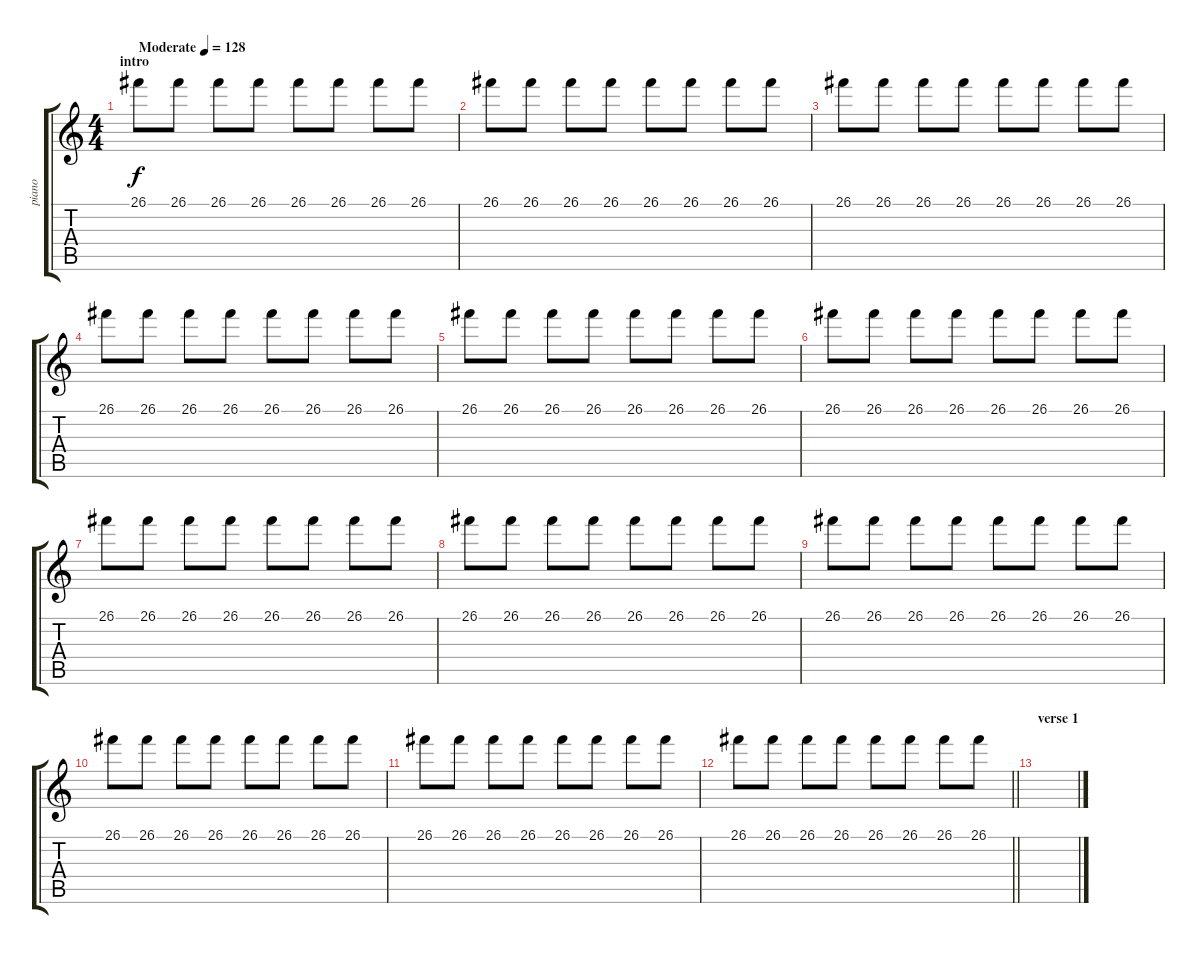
\track ("piano" "piano") {instrument acousticgrandpiano}
\staff {score tabs}
\tuning (E4 B3 G3 D3 A2 E2) {hide}
\ts (4 4)
\section ("" "intro")
\tempo (128 "Moderate")
\clef g2
\ks c
26.1.8{dy f instrument acousticgrandpiano} 26.1.8 26.1.8 26.1.8 26.1.8 26.1.8 26.1.8 26.1.8 |
26.1.8 26.1.8 26.1.8 26.1.8 26.1.8 26.1.8 26.1.8 26.1.8 |
26.1.8 26.1.8 26.1.8 26.1.8 26.1.8 26.1.8 26.1.8 26.1.8 |
26.1.8 26.1.8 26.1.8 26.1.8 26.1.8 26.1.8 26.1.8 26.1.8 |
26.1.8 26.1.8 26.1.8 26.1.8 26.1.8 26.1.8 26.1.8 26.1.8 |
26.1.8 26.1.8 26.1.8 26.1.8 26.1.8 26.1.8 26.1.8 26.1.8 |
26.1.8 26.1.8 26.1.8 26.1.8 26.1.8 26.1.8 26.1.8 26.1.8 |
26.1.8 26.1.8 26.1.8 26.1.8 26.1.8 26.1.8 26.1.8 26.1.8 |
26.1.8 26.1.8 26.1.8 26.1.8 26.1.8 26.1.8 26.1.8 26.1.8 |
26.1.8 26.1.8 26.1.8 26.1.8 26.1.8 26.1.8 26.1.8 26.1.8 |
26.1.8 26.1.8 26.1.8 26.1.8 26.1.8 26.1.8 26.1.8 26.1.8 |
\barLineRight lightlight
26.1.8 26.1.8 26.1.8 26.1.8 26.1.8 26.1.8 26.1.8 26.1.8 |
\section ("" "verse 1")
